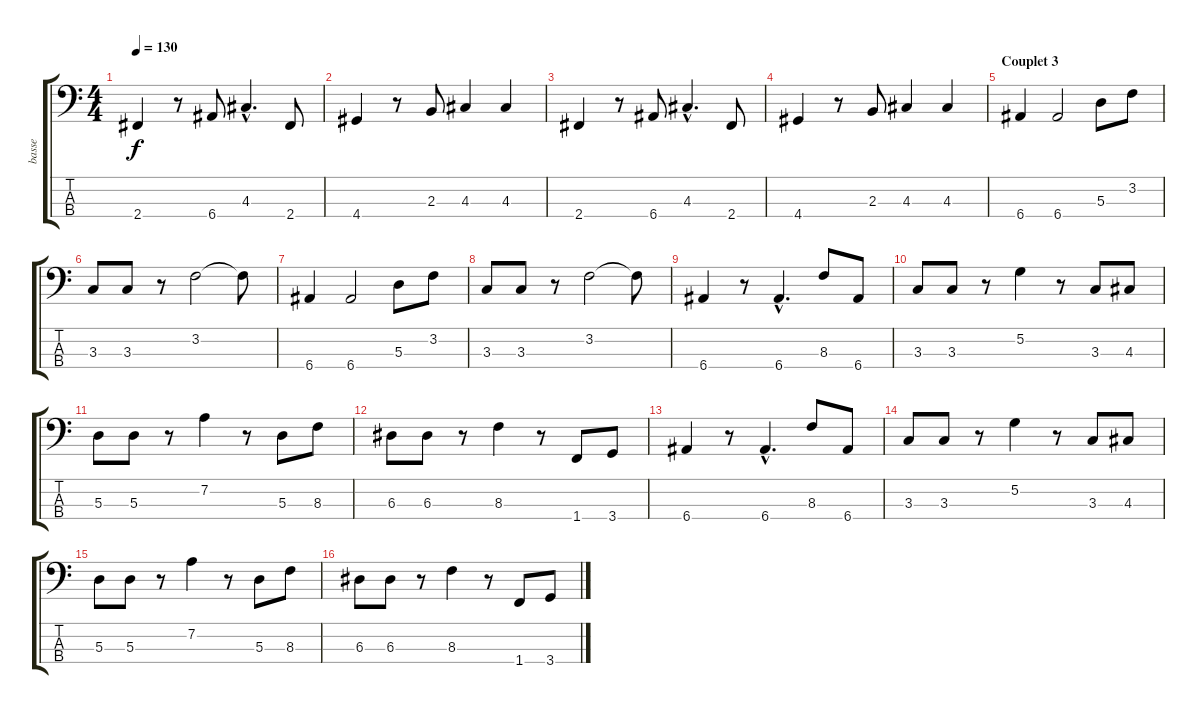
\track ("basse" "basse") {instrument electricbassfinger}
\staff {score tabs}
\tuning (G2 D2 A1 E1) {hide}
\ts (4 4)
\tempo 130
\clef f4
\ks c
2.4.4{dy f} r.8 6.4.8 4.3{hac}.4{d} 2.4.8 |
4.4.4 r.8 2.3.8 4.3.4 4.3.4 |
2.4.4 r.8 6.4.8 4.3{hac}.4{d} 2.4.8 |
4.4.4 r.8 2.3.8 4.3.4 4.3.4 |
\section ("" "Couplet 3")
6.4.4 6.4.2 5.3.8 3.2.8 |
3.3.8 3.3.8 r.8 3.2.2 3.2{t}.8 |
6.4.4 6.4.2 5.3.8 3.2.8 |
3.3.8 3.3.8 r.8 3.2.2 3.2{t}.8 |
6.4.4 r.8 6.4{hac}.4{d} 8.3.8 6.4.8 |
3.3.8 3.3.8 r.8 5.2.4 r.8 3.3.8 4.3.8 |
5.3.8 5.3.8 r.8 7.2.4 r.8 5.3.8 8.3.8 |
6.3.8 6.3.8 r.8 8.3.4 r.8 1.4.8 3.4.8 |
6.4.4 r.8 6.4{hac}.4{d} 8.3.8 6.4.8 |
3.3.8 3.3.8 r.8 5.2.4 r.8 3.3.8 4.3.8 |
5.3.8 5.3.8 r.8 7.2.4 r.8 5.3.8 8.3.8 |
6.3.8 6.3.8 r.8 8.3.4 r.8 1.4.8 3.4.8
